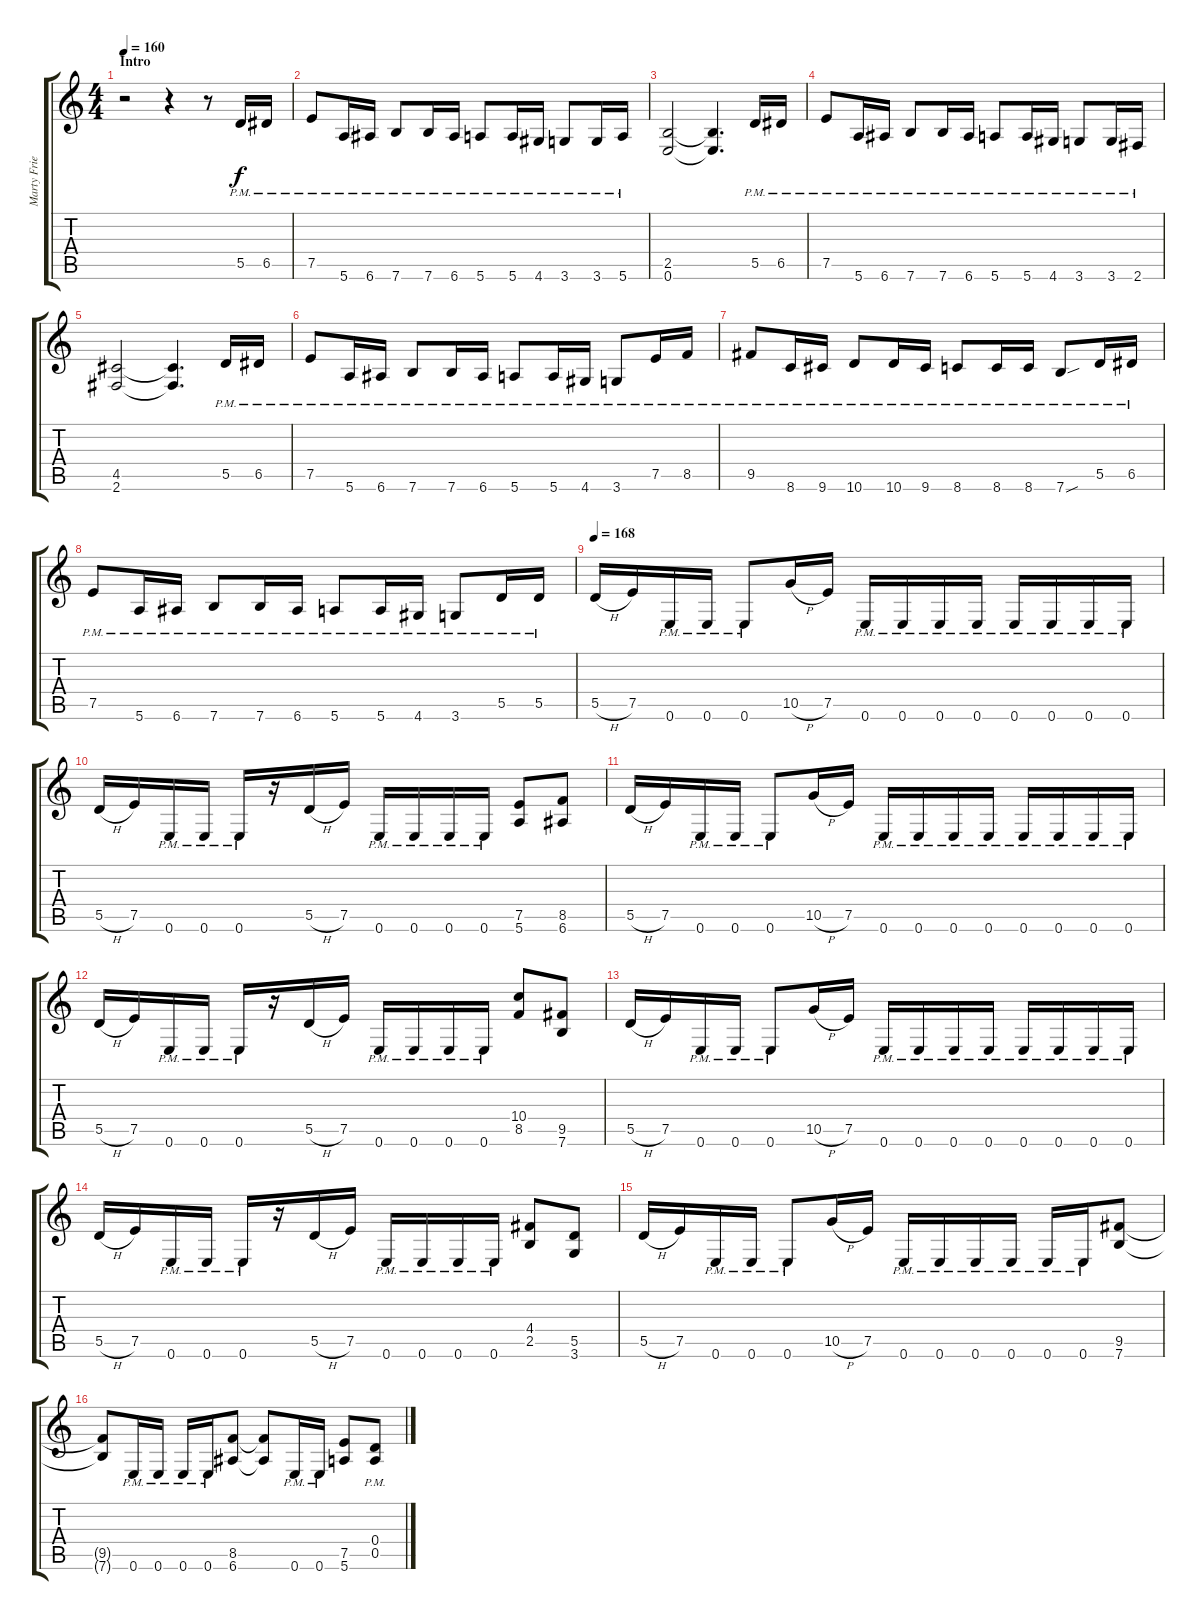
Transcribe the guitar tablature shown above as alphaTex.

\track ("Marty Friedman" "Marty Frie") {instrument distortionguitar}
\staff {score tabs}
\tuning (E4 B3 G3 D3 A2 E2) {hide}
\ts (4 4)
\section ("" "Intro")
\tempo 160
\clef g2
\ks c
r.2{dy f instrument distortionguitar} r.4 r.8 5.5{pm}.16 6.5{pm}.16 |
7.5{pm}.8 5.6{pm}.16 6.6{pm}.16 7.6{pm}.8 7.6{pm}.16 6.6{pm}.16 5.6{pm}.8 5.6{pm}.16 4.6{pm}.16 3.6{pm}.8 3.6{pm}.16 5.6{pm}.16 |
(2.5 0.6).2 (2.5{t} 0.6{t}).4{d} 5.5{pm}.16 6.5{pm}.16 |
7.5{pm}.8 5.6{pm}.16 6.6{pm}.16 7.6{pm}.8 7.6{pm}.16 6.6{pm}.16 5.6{pm}.8 5.6{pm}.16 4.6{pm}.16 3.6{pm}.8 3.6{pm}.16 2.6{pm}.16 |
(4.5 2.6).2 (4.5{t} 2.6{t}).4{d} 5.5{pm}.16 6.5{pm}.16 |
7.5{pm}.8 5.6{pm}.16 6.6{pm}.16 7.6{pm}.8 7.6{pm}.16 6.6{pm}.16 5.6{pm}.8 5.6{pm}.16 4.6{pm}.16 3.6{pm}.8 7.5{pm}.16 8.5{pm}.16 |
9.5{pm}.8 8.6{pm}.16 9.6{pm}.16 10.6{pm}.8 10.6{pm}.16 9.6{pm}.16 8.6{pm}.8 8.6{pm}.16 8.6{pm}.16 7.6{sou pm}.8 5.5{pm}.16 6.5{pm}.16 |
7.5{pm}.8 5.6{pm}.16 6.6{pm}.16 7.6{pm}.8 7.6{pm}.16 6.6{pm}.16 5.6{pm}.8 5.6{pm}.16 4.6{pm}.16 3.6{pm}.8 5.5{pm}.16 5.5{pm}.16 |
\tempo 168
5.5{h}.16 7.5.16 0.6{pm}.16 0.6{pm}.16 0.6{pm}.8 10.5{h}.16 7.5.16 0.6{pm}.16 0.6{pm}.16 0.6{pm}.16 0.6{pm}.16 0.6{pm}.16 0.6{pm}.16 0.6{pm}.16 0.6{pm}.16 |
5.5{h}.16 7.5.16 0.6{pm}.16 0.6{pm}.16 0.6{pm}.16 r.16 5.5{h}.16 7.5.16 0.6{pm}.16 0.6{pm}.16 0.6{pm}.16 0.6{pm}.16 (7.5 5.6).8 (8.5 6.6).8 |
5.5{h}.16 7.5.16 0.6{pm}.16 0.6{pm}.16 0.6{pm}.8 10.5{h}.16 7.5.16 0.6{pm}.16 0.6{pm}.16 0.6{pm}.16 0.6{pm}.16 0.6{pm}.16 0.6{pm}.16 0.6{pm}.16 0.6{pm}.16 |
5.5{h}.16 7.5.16 0.6{pm}.16 0.6{pm}.16 0.6{pm}.16 r.16 5.5{h}.16 7.5.16 0.6{pm}.16 0.6{pm}.16 0.6{pm}.16 0.6{pm}.16 (10.4 8.5).8 (9.5 7.6).8 |
5.5{h}.16 7.5.16 0.6{pm}.16 0.6{pm}.16 0.6{pm}.8 10.5{h}.16 7.5.16 0.6{pm}.16 0.6{pm}.16 0.6{pm}.16 0.6{pm}.16 0.6{pm}.16 0.6{pm}.16 0.6{pm}.16 0.6{pm}.16 |
5.5{h}.16 7.5.16 0.6{pm}.16 0.6{pm}.16 0.6{pm}.16 r.16 5.5{h}.16 7.5.16 0.6{pm}.16 0.6{pm}.16 0.6{pm}.16 0.6{pm}.16 (4.4 2.5).8 (5.5 3.6).8 |
5.5{h}.16 7.5.16 0.6{pm}.16 0.6{pm}.16 0.6{pm}.8 10.5{h}.16 7.5.16 0.6{pm}.16 0.6{pm}.16 0.6{pm}.16 0.6{pm}.16 0.6{pm}.16 0.6{pm}.16 (9.5 7.6).8 |
(9.5{t} 7.6{t}).8 0.6{pm}.16 0.6{pm}.16 0.6{pm}.16 0.6{pm}.16 (8.5 6.6).8 (8.5{t} 6.6{t}).8 0.6{pm}.16 0.6{pm}.16 (7.5 5.6).8 (0.4{pm} 0.5{pm}).8
